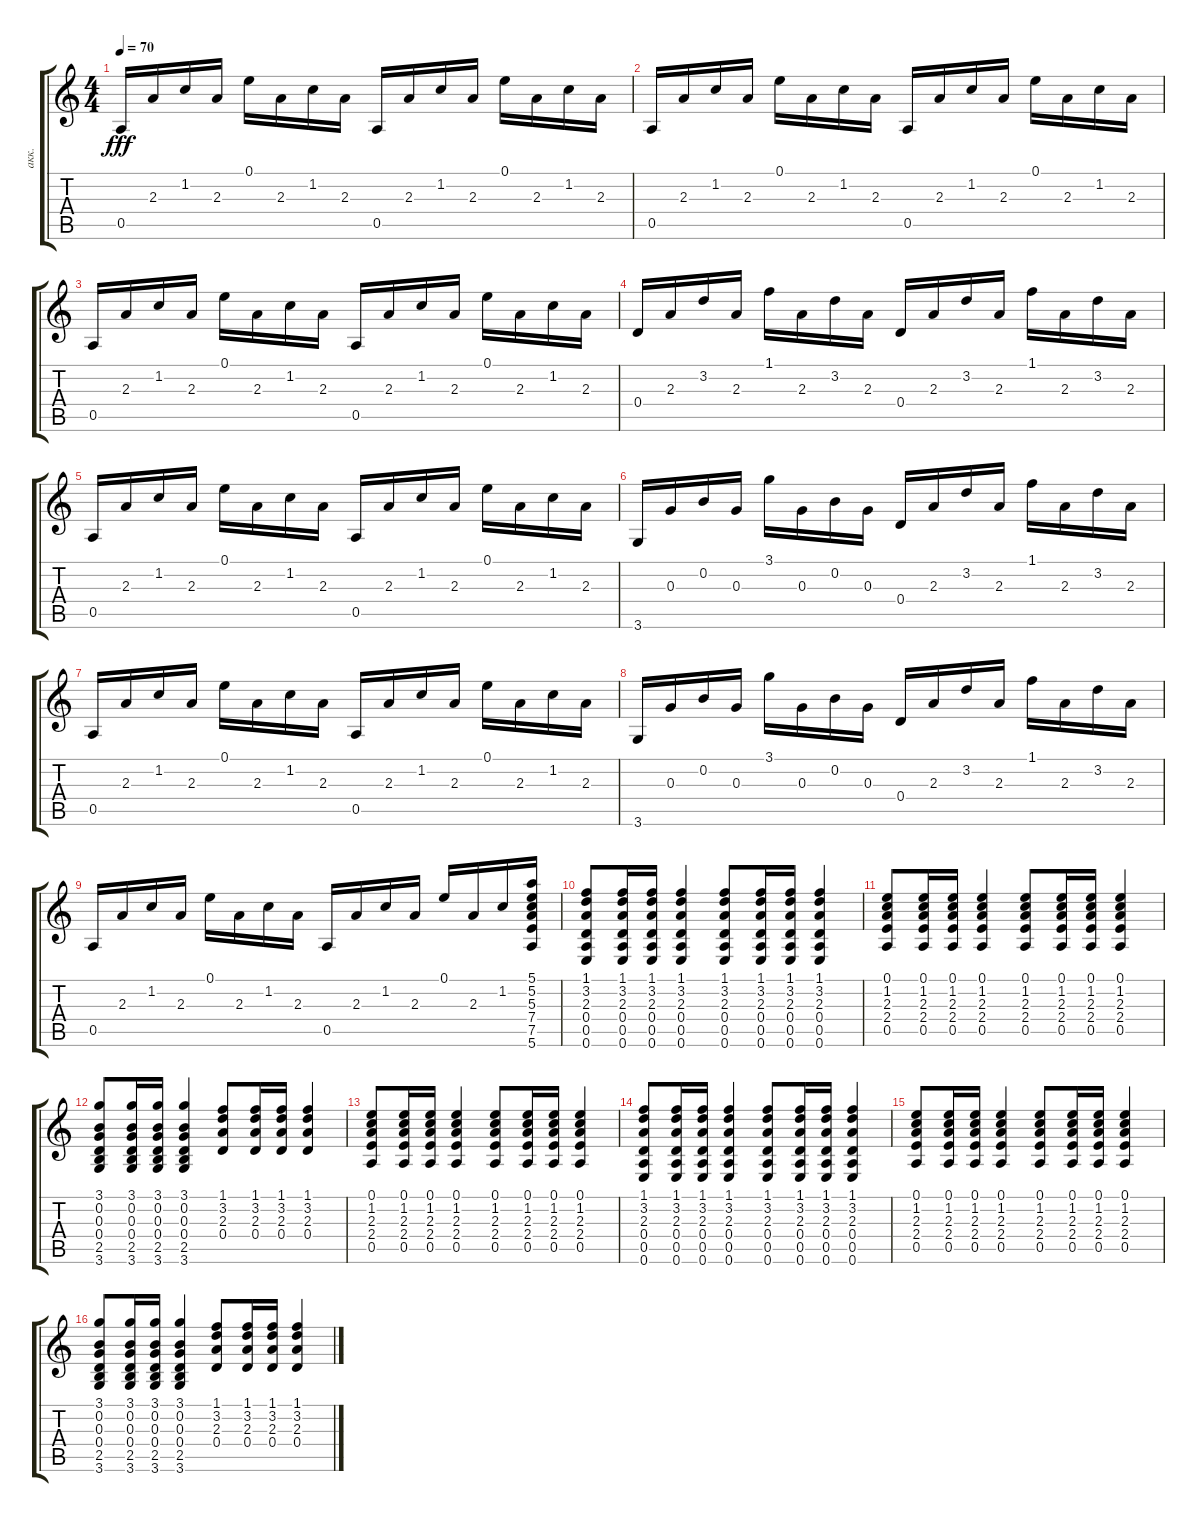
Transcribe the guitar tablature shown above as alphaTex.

\track ("акк." "акк.") {instrument acousticguitarsteel}
\staff {score tabs}
\tuning (E4 B3 G3 D3 A2 E2) {hide}
\ts (4 4)
\tempo 70
\clef g2
\ks c
0.5.16{dy fff} 2.3.16 1.2.16 2.3.16 0.1.16 2.3.16 1.2.16 2.3.16 0.5.16 2.3.16 1.2.16 2.3.16 0.1.16 2.3.16 1.2.16 2.3.16 |
0.5.16 2.3.16 1.2.16 2.3.16 0.1.16 2.3.16 1.2.16 2.3.16 0.5.16 2.3.16 1.2.16 2.3.16 0.1.16 2.3.16 1.2.16 2.3.16 |
0.5.16 2.3.16 1.2.16 2.3.16 0.1.16 2.3.16 1.2.16 2.3.16 0.5.16 2.3.16 1.2.16 2.3.16 0.1.16 2.3.16 1.2.16 2.3.16 |
0.4.16 2.3.16 3.2.16 2.3.16 1.1.16 2.3.16 3.2.16 2.3.16 0.4.16 2.3.16 3.2.16 2.3.16 1.1.16 2.3.16 3.2.16 2.3.16 |
0.5.16 2.3.16 1.2.16 2.3.16 0.1.16 2.3.16 1.2.16 2.3.16 0.5.16 2.3.16 1.2.16 2.3.16 0.1.16 2.3.16 1.2.16 2.3.16 |
3.6.16 0.3.16 0.2.16 0.3.16 3.1.16 0.3.16 0.2.16 0.3.16 0.4.16 2.3.16 3.2.16 2.3.16 1.1.16 2.3.16 3.2.16 2.3.16 |
0.5.16 2.3.16 1.2.16 2.3.16 0.1.16 2.3.16 1.2.16 2.3.16 0.5.16 2.3.16 1.2.16 2.3.16 0.1.16 2.3.16 1.2.16 2.3.16 |
3.6.16 0.3.16 0.2.16 0.3.16 3.1.16 0.3.16 0.2.16 0.3.16 0.4.16 2.3.16 3.2.16 2.3.16 1.1.16 2.3.16 3.2.16 2.3.16 |
0.5.16 2.3.16 1.2.16 2.3.16 0.1.16 2.3.16 1.2.16 2.3.16 0.5.16 2.3.16 1.2.16 2.3.16 0.1.16 2.3.16 1.2.16 (5.1 5.2 5.3 7.4 7.5 5.6).16 |
(1.1 3.2 2.3 0.4 0.5 0.6).8{balance 0} (1.1 3.2 2.3 0.4 0.5 0.6).16 (1.1 3.2 2.3 0.4 0.5 0.6).16 (1.1 3.2 2.3 0.4 0.5 0.6).4 (1.1 3.2 2.3 0.4 0.5 0.6).8 (1.1 3.2 2.3 0.4 0.5 0.6).16 (1.1 3.2 2.3 0.4 0.5 0.6).16 (1.1 3.2 2.3 0.4 0.5 0.6).4 |
(0.1 1.2 2.3 2.4 0.5).8 (0.1 1.2 2.3 2.4 0.5).16 (0.1 1.2 2.3 2.4 0.5).16 (0.1 1.2 2.3 2.4 0.5).4 (0.1 1.2 2.3 2.4 0.5).8 (0.1 1.2 2.3 2.4 0.5).16 (0.1 1.2 2.3 2.4 0.5).16 (0.1 1.2 2.3 2.4 0.5).4 |
(3.1 0.2 0.3 0.4 2.5 3.6).8 (3.1 0.2 0.3 0.4 2.5 3.6).16 (3.1 0.2 0.3 0.4 2.5 3.6).16 (3.1 0.2 0.3 0.4 2.5 3.6).4 (1.1 3.2 2.3 0.4).8 (1.1 3.2 2.3 0.4).16 (1.1 3.2 2.3 0.4).16 (1.1 3.2 2.3 0.4).4 |
(0.1 1.2 2.3 2.4 0.5).8 (0.1 1.2 2.3 2.4 0.5).16 (0.1 1.2 2.3 2.4 0.5).16 (0.1 1.2 2.3 2.4 0.5).4 (0.1 1.2 2.3 2.4 0.5).8 (0.1 1.2 2.3 2.4 0.5).16 (0.1 1.2 2.3 2.4 0.5).16 (0.1 1.2 2.3 2.4 0.5).4 |
(1.1 3.2 2.3 0.4 0.5 0.6).8 (1.1 3.2 2.3 0.4 0.5 0.6).16 (1.1 3.2 2.3 0.4 0.5 0.6).16 (1.1 3.2 2.3 0.4 0.5 0.6).4 (1.1 3.2 2.3 0.4 0.5 0.6).8 (1.1 3.2 2.3 0.4 0.5 0.6).16 (1.1 3.2 2.3 0.4 0.5 0.6).16 (1.1 3.2 2.3 0.4 0.5 0.6).4 |
(0.1 1.2 2.3 2.4 0.5).8 (0.1 1.2 2.3 2.4 0.5).16 (0.1 1.2 2.3 2.4 0.5).16 (0.1 1.2 2.3 2.4 0.5).4 (0.1 1.2 2.3 2.4 0.5).8 (0.1 1.2 2.3 2.4 0.5).16 (0.1 1.2 2.3 2.4 0.5).16 (0.1 1.2 2.3 2.4 0.5).4 |
(3.1 0.2 0.3 0.4 2.5 3.6).8 (3.1 0.2 0.3 0.4 2.5 3.6).16 (3.1 0.2 0.3 0.4 2.5 3.6).16 (3.1 0.2 0.3 0.4 2.5 3.6).4 (1.1 3.2 2.3 0.4).8 (1.1 3.2 2.3 0.4).16 (1.1 3.2 2.3 0.4).16 (1.1 3.2 2.3 0.4).4
